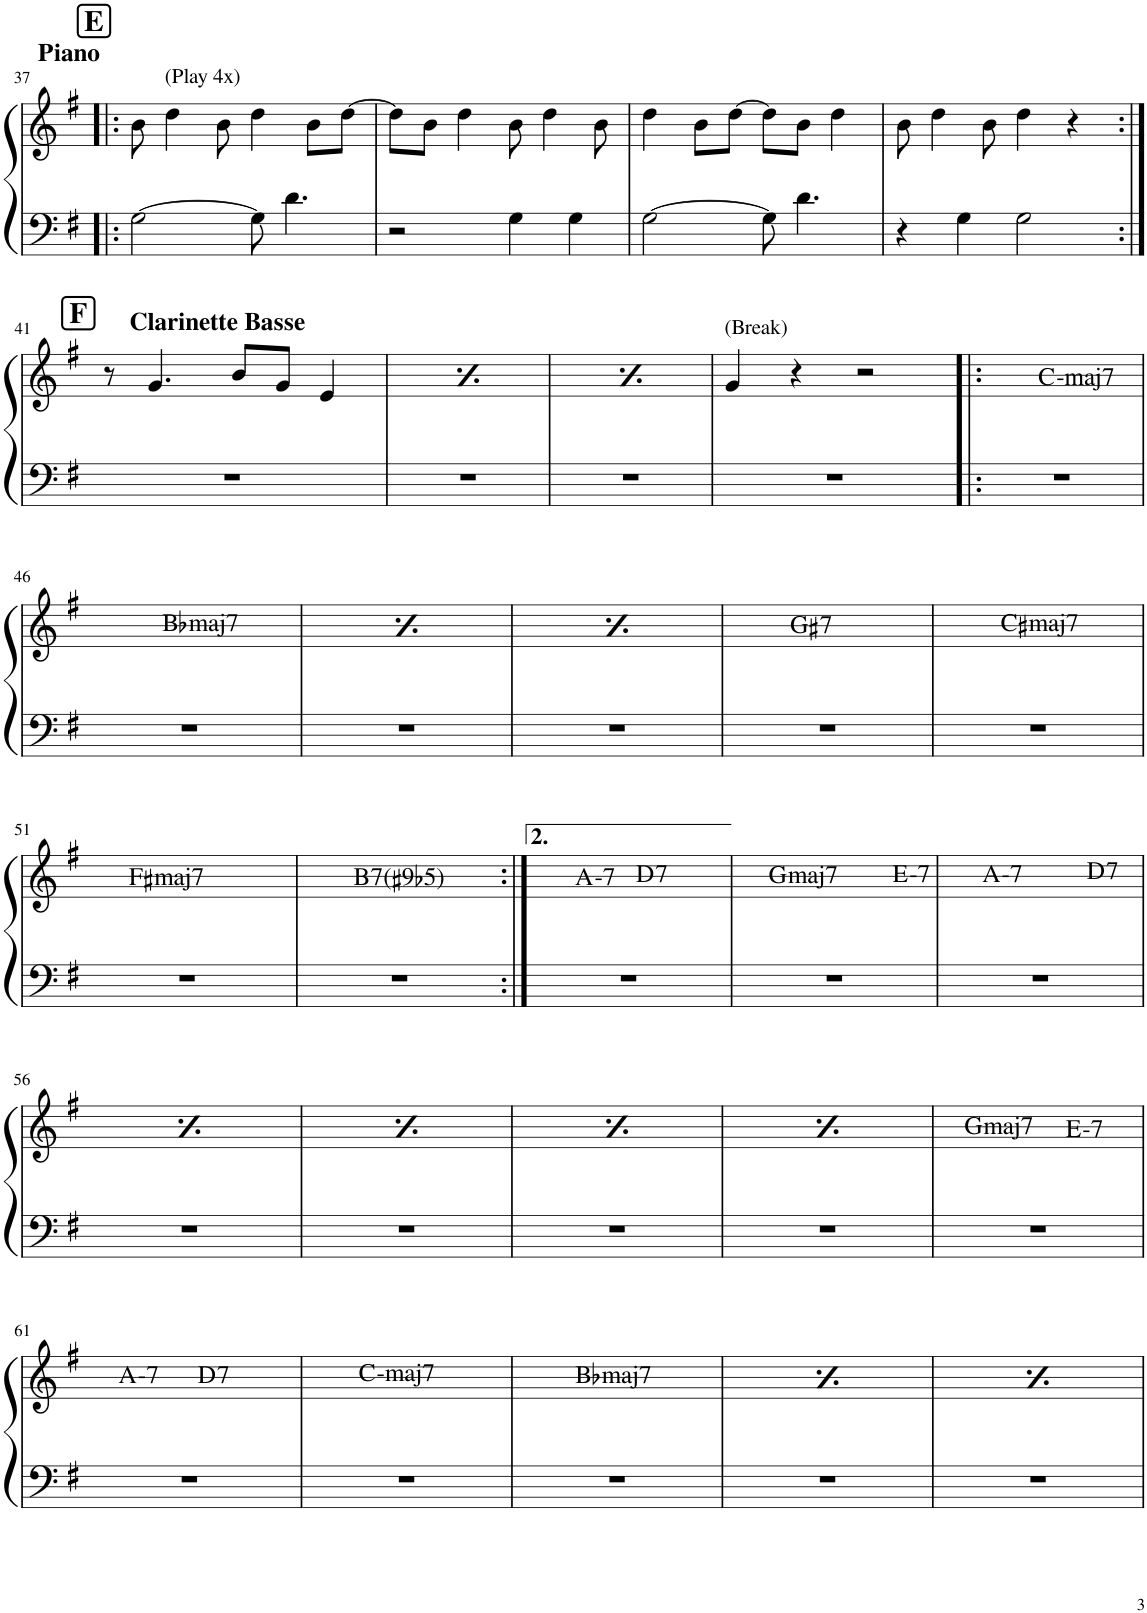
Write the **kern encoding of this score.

**kern	**kern	**harte
*part1	*part1	*part1
*staff2	*staff1	*
*I"Piano	*	*
*I'Pia.	*	*
!!LO:PB:g=z
*clefF4	*clefG2	*
*Trd8c14	*Trd8c14	*
*k[f#]	*k[f#]	*
*M4/4	*M4/4	*
!!LO:REH:place=s1:a:B:cj:fs=14:t=E
=37!|:	=37!|:	=37!|:
!	!LO:TX:a:B:t=Piano	!
[2G\	8b\	.
!	!LO:TX:a:t=(Play 4x)	!
.	4dd\	.
.	8b\	.
8G\]	4dd\	.
4.d\	.	.
.	8b\L	.
.	[8dd\J	.
=38	=38	=38
2r	8dd\L]	.
.	8b\J	.
.	4dd\	.
4G\	8b\	.
.	4dd\	.
4G\	.	.
.	8b\	.
=39	=39	=39
[2G\	4dd\	.
.	8b\L	.
.	[8dd\J	.
8G\]	8dd\L]	.
4.d\	8b\J	.
.	4dd\	.
=40	=40	=40
4r	8b\	.
.	4dd\	.
4G\	.	.
.	8b\	.
2G\	4dd\	.
.	4r	.
!!LO:LB:g=z
!!LO:REH:place=s1:a:B:cj:fs=14:t=F
=41:|!	=41:|!	=41:|!
!	!LO:TX:a:B:t=Clarinette Basse	!
1r	8r	.
.	4.g/	.
.	8b/L	.
.	8g/J	.
.	4e/	.
!!LO:REH:place=s1:a:B:cj:fs=14:t=F
=42	=42	=42
!	!LO:TX:a:B:t=Clarinette Basse	!
1r	8r	.
.	4.g/	.
.	8b/L	.
.	8g/J	.
.	4e/	.
!!LO:REH:place=s1:a:B:cj:fs=14:t=F
=43	=43	=43
!	!LO:TX:a:B:t=Clarinette Basse	!
1r	8r	.
.	4.g/	.
.	8b/L	.
.	8g/J	.
.	4e/	.
=44	=44	=44
!	!LO:TX:a:t=(Break)	!
1r	4g/	.
.	4r	.
.	2r	.
=45!|:	=45!|:	=45!|:
!	!	!LO:H:kt=maj7
1r	1ryy	C:minmaj7
!!LO:LB:g=z
=46	=46	=46
!	!	!LO:H:kt=maj7
1r	1ryy	Bb:maj7
=47	=47	=47
!	!	!LO:H:kt=maj7
1r	1ryy	Bb:maj7
=48	=48	=48
!	!	!LO:H:kt=maj7
1r	1ryy	Bb:maj7
=49	=49	=49
!	!	!LO:H:kt=7
1r	1ryy	G#:7
=50	=50	=50
!	!	!LO:H:kt=maj7
1r	1ryy	C#:maj7
!!LO:LB:g=z
=51	=51	=51
!	!	!LO:H:kt=maj7
1r	1ryy	F#:maj7
=52	=52	=52
!	!	!LO:H:kt=7
1r	1ryy	B:(3,b5,b7,#9)
=53:|!	=53:|!	=53:|!
!	!	!LO:H:kt=7
*	*^	*
1r	1ryy	2ryy	A:min7
!	!	!	!LO:H:kt=7
.	.	2ryy	D:7
=54	=54	=54	=54
*	*	*^	*
1r	1ryy	4ryy	2.ryy	.
!	!	!	!	!LO:H:kt=maj7
.	.	2.ryy	.	G:maj7
!	!	!	!	!LO:H:kt=7
.	.	.	4ryy	E:min7
=55	=55	=55	=55	=55
1r	1ryy	4ryy	2.ryy	.
!	!	!	!	!LO:H:kt=7
.	.	2.ryy	.	A:min7
!	!	!	!	!LO:H:kt=7
.	.	.	4ryy	D:7
!!LO:LB:g=z	!!	!!
=56	=56	=56	=56	=56
1r	1ryy	4ryy	2.ryy	.
!	!	!	!	!LO:H:kt=7
.	.	2.ryy	.	A:min7
!	!	!	!	!LO:H:kt=7
.	.	.	4ryy	D:7
=57	=57	=57	=57	=57
1r	1ryy	4ryy	2.ryy	.
!	!	!	!	!LO:H:kt=7
.	.	2.ryy	.	A:min7
!	!	!	!	!LO:H:kt=7
.	.	.	4ryy	D:7
=58	=58	=58	=58	=58
1r	1ryy	4ryy	2.ryy	.
!	!	!	!	!LO:H:kt=7
.	.	2.ryy	.	A:min7
!	!	!	!	!LO:H:kt=7
.	.	.	4ryy	D:7
=59	=59	=59	=59	=59
1r	1ryy	4ryy	2.ryy	.
!	!	!	!	!LO:H:kt=7
.	.	2.ryy	.	A:min7
!	!	!	!	!LO:H:kt=7
.	.	.	4ryy	D:7
=60	=60	=60	=60	=60
!	!	!	!	!LO:H:kt=maj7
*	*	*v	*v	*
1r	1ryy	2ryy	G:maj7
!	!	!	!LO:H:kt=7
.	.	2ryy	E:min7
!!LO:LB:g=z	!!
=61	=61	=61	=61
!	!	!	!LO:H:kt=7
1r	1ryy	2ryy	A:min7
!	!	!	!LO:H:kt=7
.	.	2ryy	D:7
=62	=62	=62	=62
1r	1ryy	4ryy	.
!	!	!	!LO:H:kt=maj7
.	.	2.ryy	C:minmaj7
=63	=63	=63	=63
1r	1ryy	4ryy	.
!	!	!	!LO:H:kt=maj7
.	.	2.ryy	Bb:maj7
=64	=64	=64	=64
1r	1ryy	4ryy	.
!	!	!	!LO:H:kt=maj7
.	.	2.ryy	Bb:maj7
=65	=65	=65	=65
1r	1ryy	4ryy	.
!	!	!	!LO:H:kt=maj7
.	.	2.ryy	Bb:maj7
*	*v	*v	*
=	=	=
*-	*-	*-
